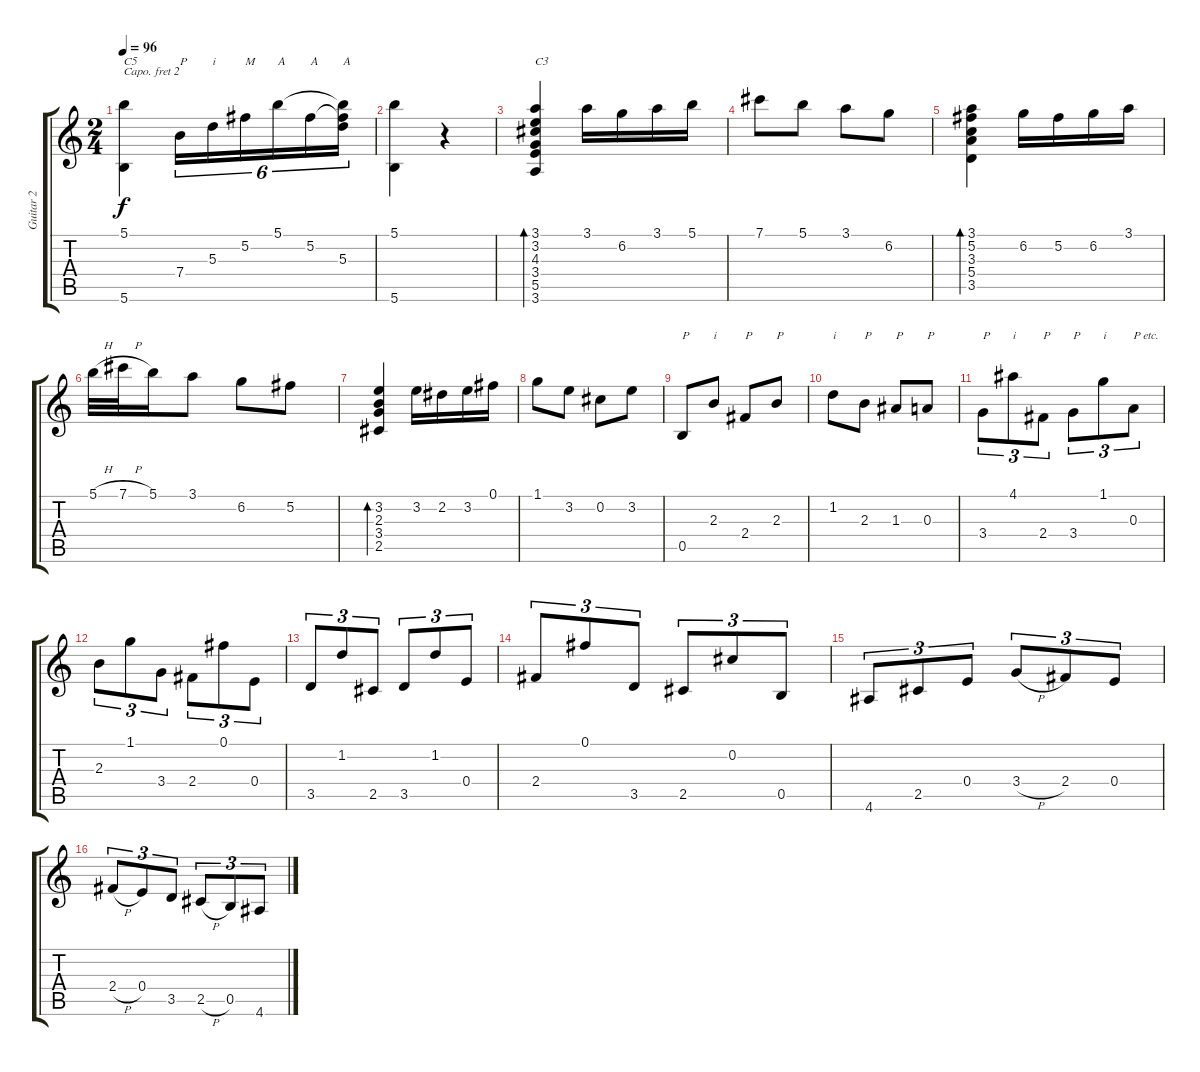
\track ("Guitar 2" "Guitar 2") {instrument acousticguitarnylon}
\staff {score tabs}
\capo 2
\tuning (E4 B3 G3 D3 A2 E2) {hide}
\ts (2 4)
\tempo 96
\clef g2
\ks c
(5.1 5.6).4{txt "C5" dy f} 7.4.16{tu (6 4) txt "P"} 5.3.16{tu (6 4) txt "i"} 5.2.16{tu (6 4) txt "M"} 5.1.16{tu (6 4) txt "A"} 5.2.16{tu (6 4) txt "A"} (5.1{t} 5.2{t} 5.3).16{tu (6 4) txt "A"} |
(5.1 5.6).4 r.4 |
(3.1 3.2 4.3 3.4 5.5 3.6).4{bd 60 txt "C3"} 3.1.16 6.2.16 3.1.16 5.1.16 |
7.1.8 5.1.8 3.1.8 6.2.8 |
(3.1 5.2 3.3 5.4 3.5).4{bd 60} 6.2.16 5.2.16 6.2.16 3.1.16 |
5.1{h}.32 7.1{h}.32 5.1.16 3.1.8 6.2.8 5.2.8 |
(3.2 2.3 3.4 2.5).4{bd 60} 3.2.16 2.2.16 3.2.16 0.1.16 |
1.1.8 3.2.8 0.2.8 3.2.8 |
0.5.8{txt "P"} 2.3.8{txt "i"} 2.4.8{txt "P"} 2.3.8{txt "P"} |
1.2.8{txt "i"} 2.3.8{txt "P"} 1.3.8{txt "P"} 0.3.8{txt "P"} |
3.4.8{tu (3 2) txt "P"} 4.1.8{tu (3 2) txt "i"} 2.4.8{tu (3 2) txt "P"} 3.4.8{tu (3 2) txt "P"} 1.1.8{tu (3 2) txt "i"} 0.3.8{tu (3 2) txt "P etc."} |
2.3.8{tu (3 2)} 1.1.8{tu (3 2)} 3.4.8{tu (3 2)} 2.4.8{tu (3 2)} 0.1.8{tu (3 2)} 0.4.8{tu (3 2)} |
3.5.8{tu (3 2)} 1.2.8{tu (3 2)} 2.5.8{tu (3 2)} 3.5.8{tu (3 2)} 1.2.8{tu (3 2)} 0.4.8{tu (3 2)} |
2.4.8{tu (3 2)} 0.1.8{tu (3 2)} 3.5.8{tu (3 2)} 2.5.8{tu (3 2)} 0.2.8{tu (3 2)} 0.5.8{tu (3 2)} |
4.6.8{tu (3 2)} 2.5.8{tu (3 2)} 0.4.8{tu (3 2)} 3.4{h}.8{tu (3 2)} 2.4.8{tu (3 2)} 0.4.8{tu (3 2)} |
2.4{h}.8{tu (3 2)} 0.4.8{tu (3 2)} 3.5.8{tu (3 2)} 2.5{h}.8{tu (3 2)} 0.5.8{tu (3 2)} 4.6.8{tu (3 2)}
